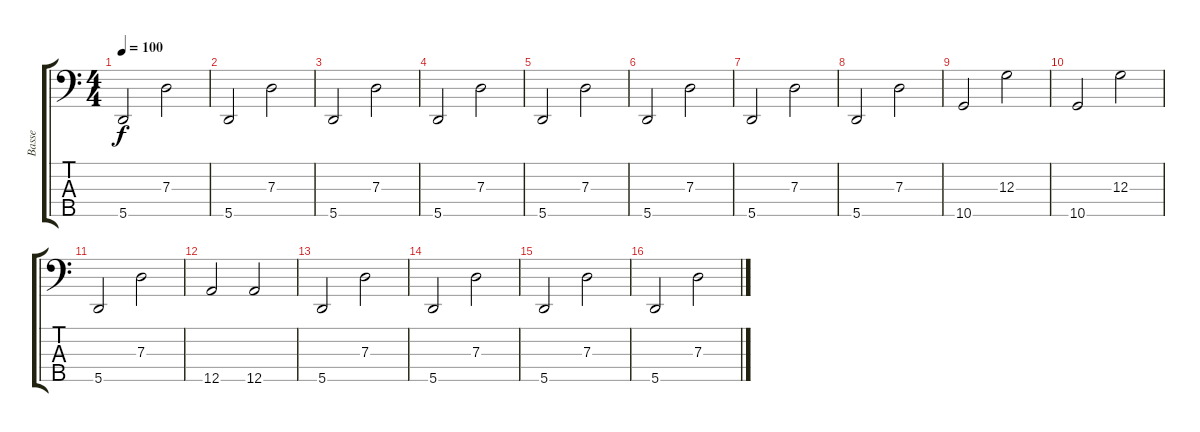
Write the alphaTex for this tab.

\track ("Basse" "Basse") {instrument electricbassfinger}
\staff {score tabs}
\tuning (F2 C2 G1 D1 A0) {hide}
\ts (4 4)
\tempo 100
\clef f4
\ks c
5.5.2{dy f} 7.3.2 |
5.5.2 7.3.2 |
5.5.2 7.3.2 |
5.5.2 7.3.2 |
5.5.2 7.3.2 |
5.5.2 7.3.2 |
5.5.2 7.3.2 |
5.5.2 7.3.2 |
10.5.2 12.3.2 |
10.5.2 12.3.2 |
5.5.2 7.3.2 |
12.5.2 12.5.2 |
5.5.2 7.3.2 |
5.5.2 7.3.2 |
5.5.2 7.3.2 |
5.5.2 7.3.2
